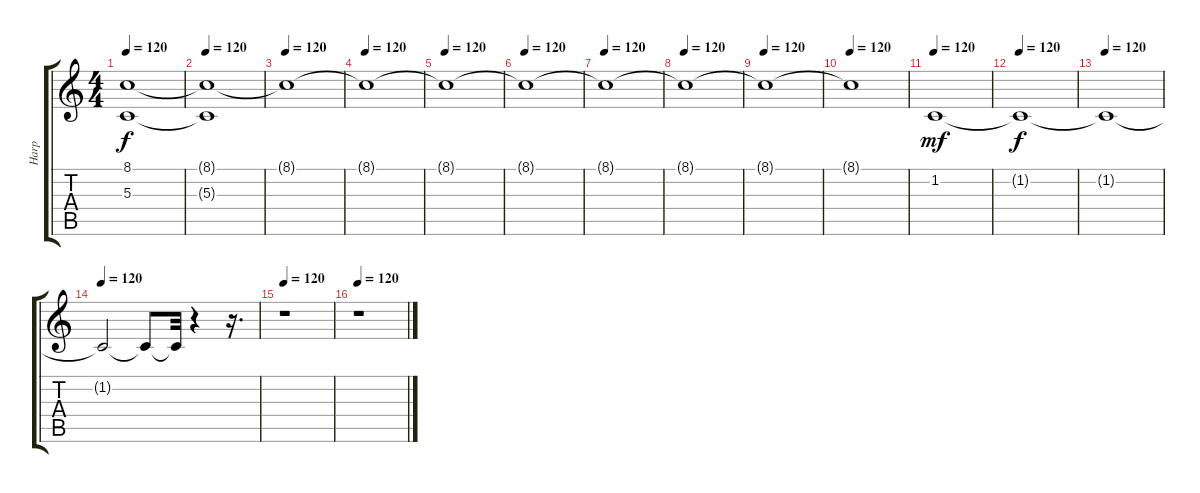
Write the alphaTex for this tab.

\track ("Harp" "Harp") {instrument orchestralharp}
\staff {score tabs}
\tuning (E4 B3 G3 D3 A2 E2) {hide}
\ts (4 4)
\tempo 120
\clef g2
\ks c
(8.1{t} 5.3{t}).1{dy f} |
\tempo 120
(8.1{t} 5.3{t}).1 |
\tempo 120
8.1{t}.1 |
\tempo 120
8.1{t}.1 |
\tempo 120
8.1{t}.1 |
\tempo 120
8.1{t}.1 |
\tempo 120
8.1{t}.1 |
\tempo 120
8.1{t}.1 |
\tempo 120
8.1{t}.1 |
\tempo 120
8.1{t}.1 |
\tempo 120
1.2.1{dy mf} |
\tempo 120
1.2{t}.1{dy f} |
\tempo 120
1.2{t}.1 |
\tempo 120
1.2{t}.2 1.2{t}.8 1.2{t}.32 r.4 r.16{d} |
\tempo 120
r.1 |
\tempo 120
r.1
